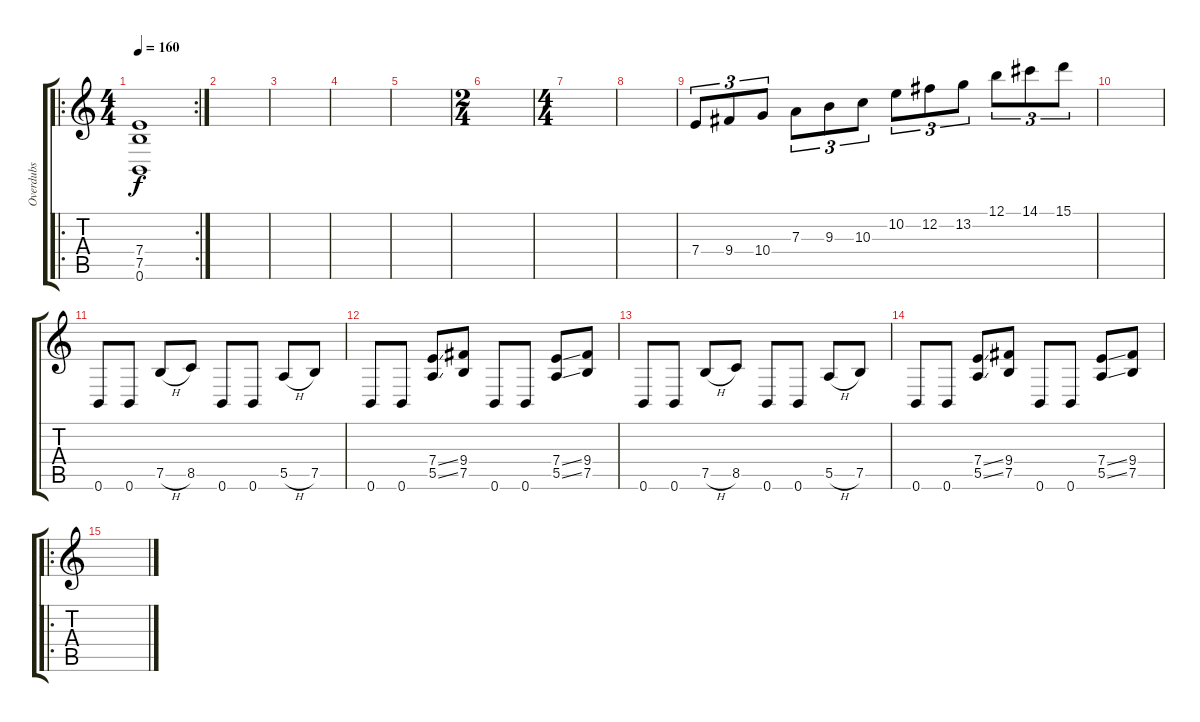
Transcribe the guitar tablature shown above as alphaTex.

\track ("Overdubs" "Overdubs") {instrument distortionguitar}
\staff {score tabs}
\tuning (B3 Gb3 D3 A2 E2 B1) {hide}
\ro
\rc 2
\ts (4 4)
\tempo 160
\clef g2
\ks c
(7.4 7.5 0.6).1{dy f instrument distortionguitar} |
|
|
|
|
\ts (2 4)
|
\ts (4 4)
|
|
7.4.8{tu (3 2)} 9.4.8{tu (3 2)} 10.4.8{tu (3 2)} 7.3.8{tu (3 2)} 9.3.8{tu (3 2)} 10.3.8{tu (3 2)} 10.2.8{tu (3 2)} 12.2.8{tu (3 2)} 13.2.8{tu (3 2)} 12.1.8{tu (3 2)} 14.1.8{tu (3 2)} 15.1.8{tu (3 2)} |
|
0.6.8 0.6.8 7.5{h}.8 8.5.8 0.6.8 0.6.8 5.5{h}.8 7.5.8 |
0.6.8 0.6.8 (7.4{ss} 5.5{ss}).8 (9.4 7.5).8 0.6.8 0.6.8 (7.4{ss} 5.5{ss}).8 (9.4 7.5).8 |
0.6.8 0.6.8 7.5{h}.8 8.5.8 0.6.8 0.6.8 5.5{h}.8 7.5.8 |
0.6.8 0.6.8 (7.4{ss} 5.5{ss}).8 (9.4 7.5).8 0.6.8 0.6.8 (7.4{ss} 5.5{ss}).8 (9.4 7.5).8 |
\ro
